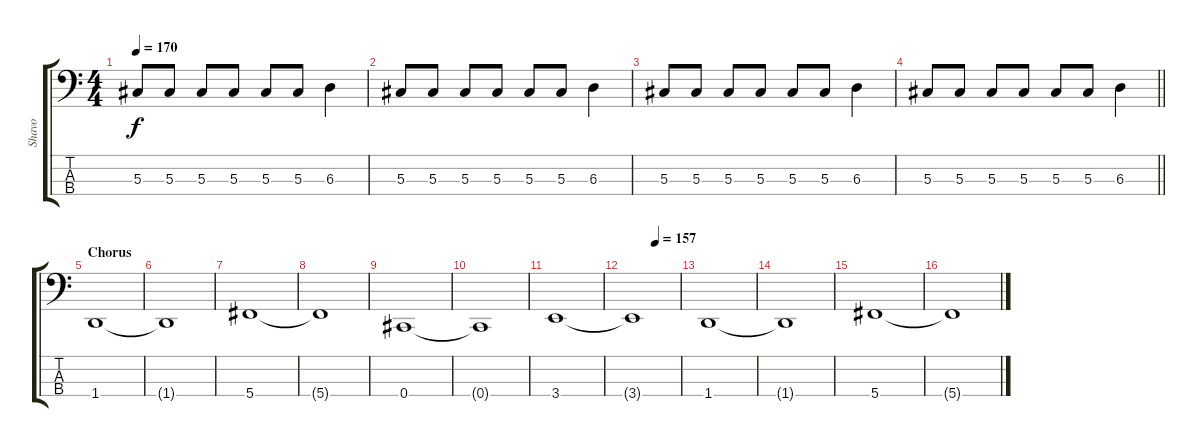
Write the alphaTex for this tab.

\track ("Shavo" "Shavo") {instrument electricbassfinger}
\staff {score tabs}
\tuning (Gb2 Db2 Ab1 Db1) {hide}
\ts (4 4)
\tempo 170
\clef f4
\ks c
5.3.8{dy f} 5.3.8 5.3.8 5.3.8 5.3.8 5.3.8 6.3.4 |
5.3.8 5.3.8 5.3.8 5.3.8 5.3.8 5.3.8 6.3.4 |
5.3.8 5.3.8 5.3.8 5.3.8 5.3.8 5.3.8 6.3.4 |
\barLineRight lightlight
5.3.8 5.3.8 5.3.8 5.3.8 5.3.8 5.3.8 6.3.4 |
\section ("" "Chorus")
1.4.1 |
1.4{t}.1 |
5.4.1 |
5.4{t}.1 |
0.4.1 |
0.4{t}.1 |
3.4.1 |
\tempo (157 0.5)
3.4{t}.1 |
1.4.1 |
1.4{t}.1 |
5.4.1 |
5.4{t}.1
